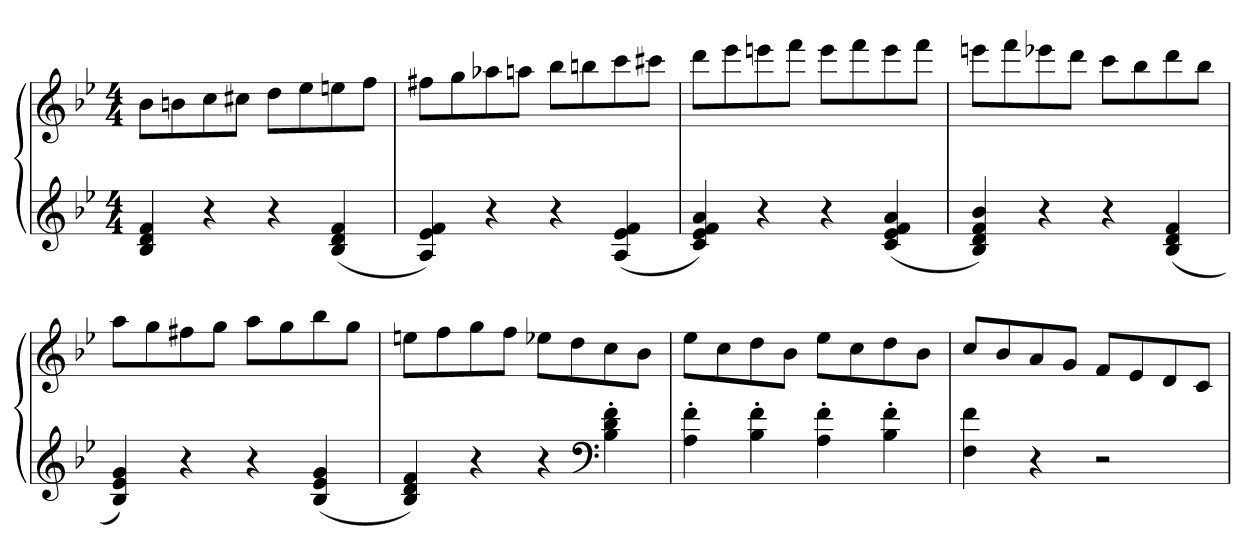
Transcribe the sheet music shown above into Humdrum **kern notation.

**kern	**kern
*part1	*part1
*staff2	*staff1
*clefG2	*clefG2
*k[b-e-]	*k[b-e-]
*M4/4	*M4/4
=	=
4B- 4d 4f	8b-L
.	8bn
4r	8cc
.	8cc#XJ
4r	8ddL
.	8ee-
(4B- 4d 4f	8een
.	8ffJ
=	=
4A 4e- 4f)	8ff#XL
.	8gg
4r	8aa-X
.	8aanJ
4r	8bb-L
.	8bbn
(4A 4e- 4f	8ccc
.	8ccc#XJ
=	=
4c 4e- 4f 4a)	8dddL
.	8eee-
4r	8eeen
.	8fffJ
4r	8eeeL
.	8fff
(4c 4e- 4f 4a	8eee
.	8fffJ
=	=
4B- 4d 4f 4b-)	8eeenL
.	8fff
4r	8eee-X
.	8dddJ
4r	8cccL
.	8bb-
(4B- 4d 4f	8ddd
.	8bb-J
=	=
4B- 4e- 4g)	8aaL
.	8gg
4r	8ff#X
.	8ggJ
4r	8aaL
.	8gg
(4B- 4e- 4g	8bb-
.	8ggJ
=	=
4B- 4d 4f)	8eenL
.	8ff
4r	8gg
.	8ffJ
4r	8ee-XL
.	8dd
*clefF4	*
4B-' 4d' 4f'	8cc
.	8b-J
=	=
4A' 4f'	8ee-L
.	8cc
4B-' 4f'	8dd
.	8b-J
4A' 4f'	8ee-L
.	8cc
4B-' 4f'	8dd
.	8b-J
=	=
4F 4f	8ccL
.	8b-
4r	8a
.	8gJ
2r	8fL
.	8e-
.	8d
.	8cJ
=	=
*-	*-
